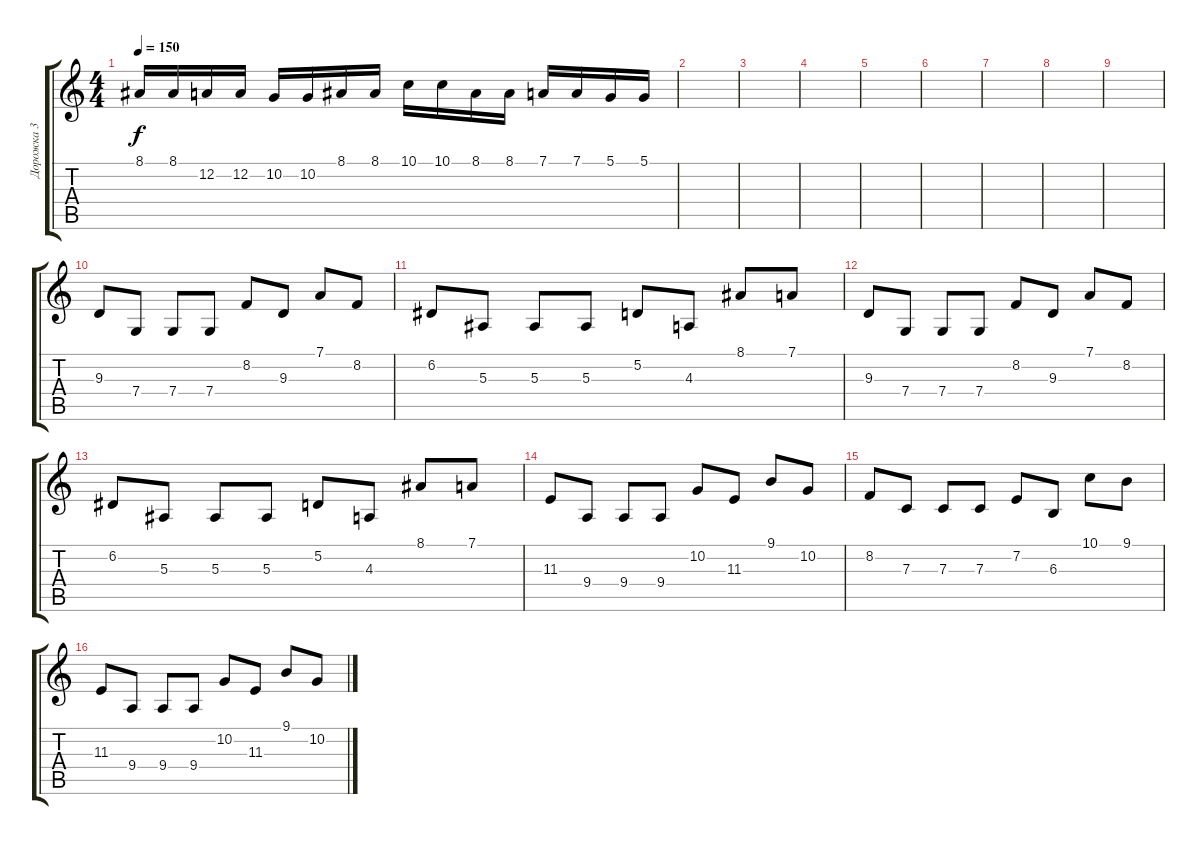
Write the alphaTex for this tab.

\track ("Дорожка 3" "Дорожка 3") {instrument pizzicatostrings}
\staff {score tabs}
\tuning (D4 A3 F3 C3 G2 D2) {hide}
\ts (4 4)
\tempo 150
\clef g2
\ks c
8.1.16{dy f} 8.1.16 12.2.16 12.2.16 10.2.16 10.2.16 8.1.16 8.1.16 10.1.16 10.1.16 8.1.16 8.1.16 7.1.16 7.1.16 5.1.16 5.1.16 |
|
|
|
|
|
|
|
|
9.3.8 7.4.8 7.4.8 7.4.8 8.2.8 9.3.8 7.1.8 8.2.8 |
6.2.8 5.3.8 5.3.8 5.3.8 5.2.8 4.3.8 8.1.8 7.1.8 |
9.3.8 7.4.8 7.4.8 7.4.8 8.2.8 9.3.8 7.1.8 8.2.8 |
6.2.8 5.3.8 5.3.8 5.3.8 5.2.8 4.3.8 8.1.8 7.1.8 |
11.3.8 9.4.8 9.4.8 9.4.8 10.2.8 11.3.8 9.1.8 10.2.8 |
8.2.8 7.3.8 7.3.8 7.3.8 7.2.8 6.3.8 10.1.8 9.1.8 |
11.3.8 9.4.8 9.4.8 9.4.8 10.2.8 11.3.8 9.1.8 10.2.8
